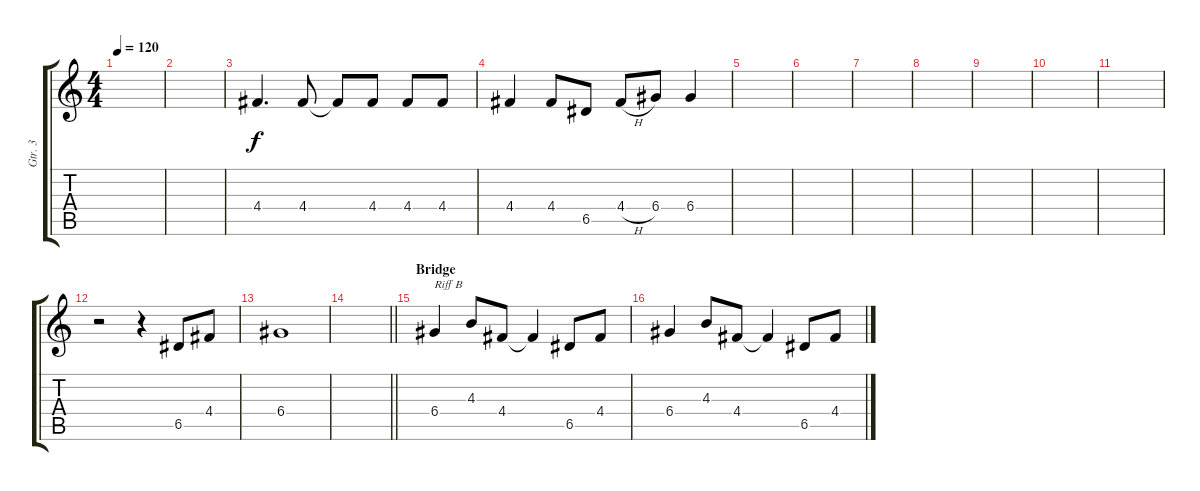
\track ("Gtr. 3" "Gtr. 3") {instrument electricguitarclean}
\staff {score tabs}
\tuning (E4 B3 G3 D3 A2 E2) {hide}
\ts (4 4)
\tempo 120
\clef g2
\ks c
|
|
4.4.4{d} 4.4.8 4.4{t}.8 4.4.8 4.4.8 4.4.8 |
4.4.4 4.4.8 6.5.8 4.4{h}.8 6.4.8 6.4.4 |
|
|
|
|
|
|
|
r.2 r.4 6.5.8 4.4.8 |
6.4.1 |
\barLineRight lightlight
|
\section ("" "Bridge")
6.4.4{txt "Riff B"} 4.3.8 4.4.8 4.4{t}.4 6.5.8 4.4.8 |
6.4.4 4.3.8 4.4.8 4.4{t}.4 6.5.8 4.4.8
